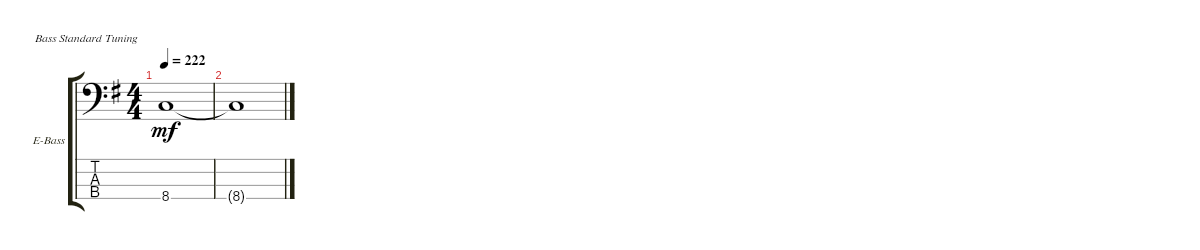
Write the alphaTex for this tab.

\bracketExtendMode groupsimilarinstruments
\firstSystemTrackNameOrientation horizontal
\otherSystemsTrackNameOrientation horizontal
\track ("Electric Bass" "E-Bass") {instrument electricbassfinger}
\staff {score tabs}
\tuning (G2 D2 A1 E1)
\ts (4 4)
\tempo 222
\clef f4
\ks eminor
8.4.1{dy mf} |
8.4{t}.1
